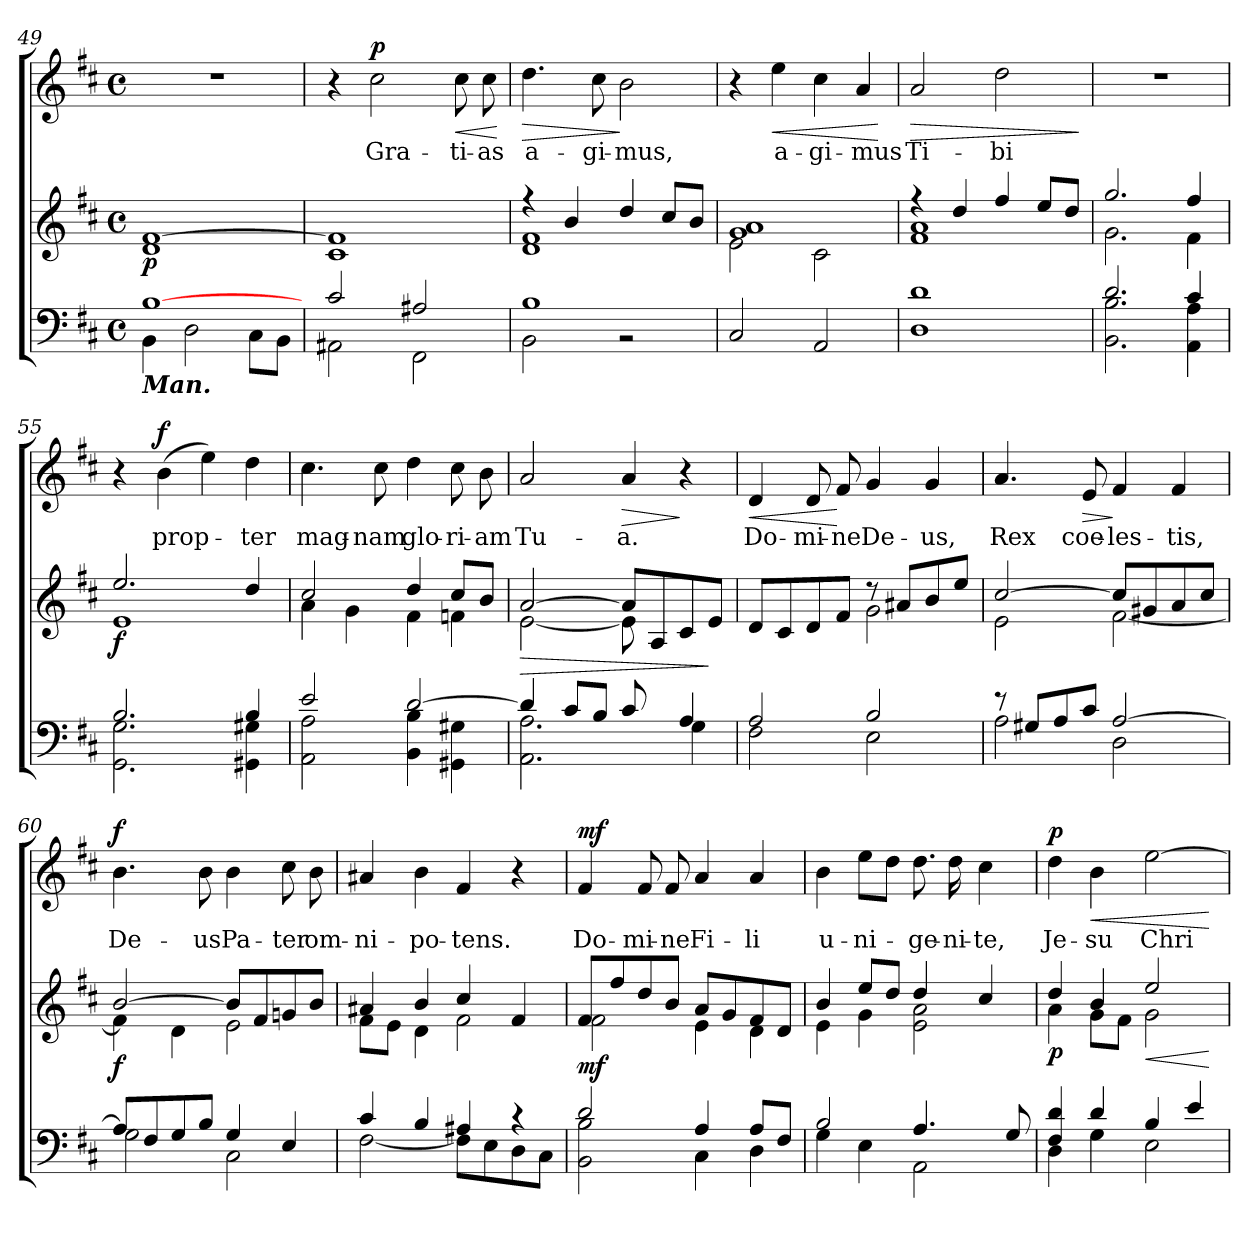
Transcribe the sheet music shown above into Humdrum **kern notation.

**kern	**kern	**dynam	**kern	**text	**dynam
*part2	*part2	*part2	*part1	*part1	*part1
*staff3	*staff2	*staff2/3	*staff1	*staff1	*staff1
*clefF4	*clefG2	*	*clefG2	*	*
*k[f#c#]	*k[f#c#]	*	*k[f#c#]	*	*
*D:	*D:	*	*D:	*	*
*M4/4	*M4/4	*	*M4/4	*	*
*met(c)	*met(c)	*	*met(c)	*	*
=49	=49	=49	=49	=49	=49
*^	*^	*	*	*	*
!LO:TX:b:Bi:t=Man.	!	!	!	!	!	!	!
!	!	!	!	!LO:DY:b	!	!	!
[>1B	4BB\	[>1f#	1d	p	1r	.	.
.	2D\	.	.	.	.	.	.
.	8C#\L	.	.	.	.	.	.
.	8BB\J	.	.	.	.	.	.
=50	=50	=50	=50	=50	=50	=50	=50
2c#/	2AA#X\	1f#]	1c#	.	4r	.	.
!	!	!	!	!	!	!LO:LY:b	!LO:DY:a
.	.	.	.	.	2cc#\	Gra-	p
2A#X/	2FF#\	.	.	.	.	.	.
!	!	!	!	!	!	!LO:LY:b	!LO:HP:b
.	.	.	.	.	8cc#\	-ti-	<
!	!	!	!	!	!	!LO:LY:b	!
.	.	.	.	.	8cc#\	-as	.
*v	*v	*	*	*	*	*	*
*	*v	*v	*	*	*	*
.	.	.	.	.	[
=51	=51	=51	=51	=51	=51
*^	*^	*	*	*	*
!	!	!	!	!	!	!LO:LY:b	!LO:HP:b
1B	2BB\	4ree	1d 1f#	.	4.dd\	a-	>
.	.	4b/	.	.	.	.	.
!	!	!	!	!	!	!LO:LY:b	!
.	.	.	.	.	8cc#\	-gi-	.
!	!	!	!	!	!	!LO:LY:b	!
.	2rBB	4dd/	.	.	2b\	-mus,	]
.	.	8cc#/L	.	.	.	.	.
.	.	8b/J	.	.	.	.	.
*v	*v	*	*	*	*	*	*
=52	=52	=52	=52	=52	=52	=52
2C#/	1g 1a	2e\	.	4r	.	.
!	!	!	!	!	!LO:LY:b	!LO:HP:b
.	.	.	.	4ee\	a-	<
!	!	!	!	!	!LO:LY:b	!
2AA/	.	2c#\	.	4cc#\	-gi-	.
!	!	!	!	!	!LO:LY:b	!
.	.	.	.	4a/	-mus	.
*	*v	*v	*	*	*	*
.	.	.	.	.	[
!!LO:LB:g=z
=53	=53	=53	=53	=53	=53
*	*^	*	*	*	*
!	!	!	!	!	!LO:LY:b	!LO:HP:b
1D 1d	4rff	1f# 1a	.	2a/	Ti-	>
.	4dd/	.	.	.	.	.
!	!	!	!	!	!LO:LY:b	!
.	4ff#/	.	.	2dd\	-bi	.
.	8ee/L	.	.	.	.	.
.	8dd/J	.	.	.	.	.
*	*v	*v	*	*	*	*
.	.	.	.	.	]
=54	=54	=54	=54	=54	=54
*^	*^	*	*	*	*
2.d/	2.BB\ 2.B\	2.gg/	2.g\	.	1r	.	.
4c#/	4AA\ 4A\	4ff#/	4f#\	.	.	.	.
=55	=55	=55	=55	=55	=55	=55	=55
!	!	!	!	!LO:DY:b	!	!	!
2.B/	2.GG\ 2.G\	2.ee/	1e	f	4r	.	.
!	!	!	!	!	!	!LO:LY:b	!LO:DY:a
.	.	.	.	.	(>4b\	prop-	f
.	.	.	.	.	4ee\)	.	.
!	!	!	!	!	!	!LO:LY:b	!
4B/	4GG#X\ 4G#X\	4dd/	.	.	4dd\	-ter	.
=56	=56	=56	=56	=56	=56	=56	=56
!	!	!	!	!	!	!LO:LY:b	!
2e/	2AA\ 2A\	2cc#/	4a\	.	4.cc#\	mag-	.
.	.	.	4g\	.	.	.	.
!	!	!	!	!	!	!LO:LY:b	!
.	.	.	.	.	8cc#\	-nam	.
!	!	!	!	!	!	!LO:LY:b	!
[>2d/	4BB\ 4B\	4dd/	4f#\	.	4dd\	glo-	.
!	!	!	!	!	!	!LO:LY:b	!
.	4GG#X\ 4G#X\	8cc#/L	4fn\	.	8cc#\	-ri-	.
!	!	!	!	!	!	!LO:LY:b	!
.	.	8b/J	.	.	8b\	-am	.
=57	=57	=57	=57	=57	=57	=57	=57
!	!	!	!	!LO:HP:b	!	!LO:LY:b	!
4d/]	2.AA\ 2.A\	[>2a/	[<2e\	>	2a/	Tu-	.
8c#/L	.	.	.	.	.	.	.
8B/J	.	.	.	.	.	.	.
!	!	!	!	!	!	!LO:LY:b	!LO:HP:b
8c#/	.	8a/L]	8e\]	.	4a/	-a.	>
8ryy	.	8A/	4.ryy	.	.	.	.
4A/	4G\	8c#/	.	.	4r	.	]
.	.	8e/J	.	]	.	.	.
!!LO:LB:g=z
=58	=58	=58	=58	=58	=58	=58	=58
!	!	!	!	!	!	!LO:LY:b	!LO:HP:b
2A/	2F#\	8d/L	2ryy	.	4d/	Do-	<
.	.	8c#/	.	.	.	.	.
!	!	!	!	!	!	!LO:LY:b	!
.	.	8d/	.	.	8d/	-mi-	.
!	!	!	!	!	!	!LO:LY:b	!
.	.	8f#/J	.	.	8f#/	-ne	[
!	!	!	!	!	!	!LO:LY:b	!
2B/	2E\	8rdd	2g\	.	4g/	De-	.
.	.	8a#X/L	.	.	.	.	.
!	!	!	!	!	!	!LO:LY:b	!
.	.	8b/	.	.	4g/	-us,	.
.	.	8ee/J	.	.	.	.	.
=59	=59	=59	=59	=59	=59	=59	=59
!	!	!	!	!	!	!LO:LY:b	!
8rd	2A\	[>2cc#/	2e\	.	4.a/	Rex	.
8G#X/L	.	.	.	.	.	.	.
8A/	.	.	.	.	.	.	.
!	!	!	!	!	!	!LO:LY:b	!LO:HP:b
8c#/J	.	.	.	.	8e/	coe-	>
!	!	!	!	!	!	!LO:LY:b	!
[>2A/	2D\	8cc#/L]	[<2f#\	.	4f#/	-les-	]
.	.	8g#X/	.	.	.	.	.
!	!	!	!	!	!	!LO:LY:b	!
.	.	8a/	.	.	4f#/	-tis,	.
.	.	8cc#/J	.	.	.	.	.
=60	=60	=60	=60	=60	=60	=60	=60
!	!	!	!	!LO:DY:b	!	!LO:LY:b	!LO:DY:a
8A/L]	2G\	[>2b/	4f#\]	f	4.b\	De-	f
8F#/	.	.	.	.	.	.	.
8G/	.	.	4d\	.	.	.	.
!	!	!	!	!	!	!LO:LY:b	!
8B/J	.	.	.	.	8b\	-us	.
!	!	!	!	!	!	!LO:LY:b	!
4G/	2C#\	8b/L]	2e\	.	4b\	Pa-	.
.	.	8f#/	.	.	.	.	.
!	!	!	!	!	!	!LO:LY:b	!
4E/	.	8gn/	.	.	8cc#\	-ter	.
!	!	!	!	!	!	!LO:LY:b	!
.	.	8b/J	.	.	8b\	om-	.
=61	=61	=61	=61	=61	=61	=61	=61
!	!	!	!	!	!	!LO:LY:b	!
4c#/	[<2F#\	4a#X/	8f#\L	.	4a#X/	-ni-	.
.	.	.	8e\J	.	.	.	.
!	!	!	!	!	!	!LO:LY:b	!
4B/	.	4b/	4d\	.	4b\	-po-	.
!	!	!	!	!	!	!LO:LY:b	!
4A#X/	8F#\L]	4cc#/	2f#\	.	4f#/	-tens.	.
.	8E\	.	.	.	.	.	.
4rB	8D\	4f#/	.	.	4r	.	.
.	8C#\J	.	.	.	.	.	.
!!LO:PB:g=z
=62	=62	=62	=62	=62	=62	=62	=62
!	!	!	!	!LO:DY:b	!	!LO:LY:b	!LO:DY:a
2d/	2BB\ 2B\	8f#/L	2f#\	mf	4f#/	Do-	mf
.	.	8ff#/	.	.	.	.	.
!	!	!	!	!	!	!LO:LY:b	!
.	.	8dd/	.	.	8f#/	-mi-	.
!	!	!	!	!	!	!LO:LY:b	!
.	.	8b/J	.	.	8f#/	-ne	.
!	!	!	!	!	!	!LO:LY:b	!
4A/	4C#\	8a/L	4e\	.	4a/	Fi-	.
.	.	8g/	.	.	.	.	.
!	!	!	!	!	!	!LO:LY:b	!
8A/L	4D\	8f#/	4d\	.	4a/	-li	.
8F#/J	.	8d/J	.	.	.	.	.
=63	=63	=63	=63	=63	=63	=63	=63
!	!	!	!	!	!	!LO:LY:b	!
2B/	4G\	4b/	4e\	.	4b\	u-	.
!	!	!	!	!	!	!LO:LY:b	!
.	4E\	8ee/L	4g\	.	8ee\L	-ni-	.
.	.	8dd/J	.	.	8dd\J	.	.
!	!	!	!	!	!	!LO:LY:b	!
4.A/	2AA\	4dd/	2e\ 2a\	.	8.dd\	-ge-	.
!	!	!	!	!	!	!LO:LY:b	!
.	.	.	.	.	16dd\	-ni-	.
!	!	!	!	!	!	!LO:LY:b	!
.	.	4cc#/	.	.	4cc#\	-te,	.
8G/	.	.	.	.	.	.	.
=64	=64	=64	=64	=64	=64	=64	=64
!	!	!	!	!LO:DY:b	!	!LO:LY:b	!LO:DY:a
4F#/ 4d/	4D\	4dd/	4a\	p	4dd\	Je-	p
!	!	!	!	!	!	!LO:LY:b	!LO:HP:b
4d/	4G\	4b/	8g\L	.	4b\	-su	<
.	.	.	8f#\J	.	.	.	.
!	!	!	!	!LO:HP:b	!	!LO:LY:b	!
4B/	2E\	2ee/	2g\	<	[2ee\	Chri-	.
4e/	.	.	.	.	.	.	.
*v	*v	*	*	*	*	*	*
*	*v	*v	*	*	*	*
.	.	[	.	.	[
=	=	=	=	=	=
*-	*-	*-	*-	*-	*-
